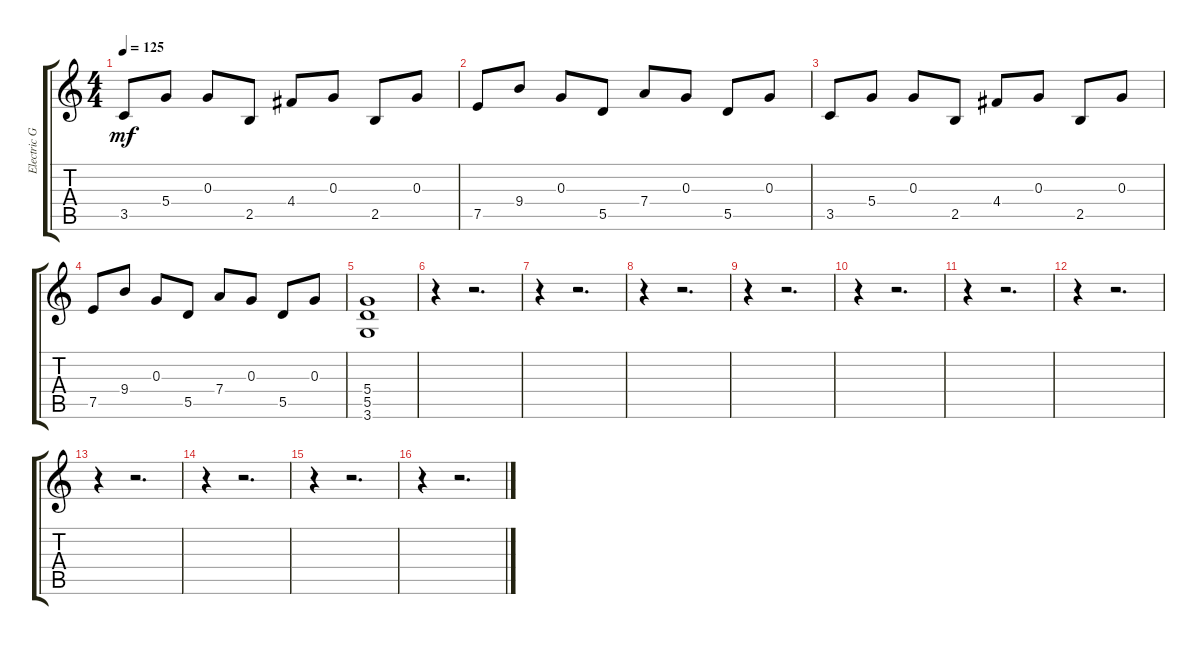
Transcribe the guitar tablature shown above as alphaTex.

\track ("Electric Guitar" "Electric G") {instrument electricguitarclean}
\staff {score tabs}
\tuning (E4 B3 G3 D3 A2 E2) {hide}
\ts (4 4)
\tempo 125
\clef g2
\ks c
3.5.8{dy mf} 5.4.8 0.3.8 2.5.8 4.4.8 0.3.8 2.5.8 0.3.8 |
7.5.8 9.4.8 0.3.8 5.5.8 7.4.8 0.3.8 5.5.8 0.3.8 |
3.5.8 5.4.8 0.3.8 2.5.8 4.4.8 0.3.8 2.5.8 0.3.8 |
7.5.8 9.4.8 0.3.8 5.5.8 7.4.8 0.3.8 5.5.8 0.3.8 |
(5.4 5.5 3.6).1 |
r.4 r.2{d} |
r.4 r.2{d} |
r.4 r.2{d} |
r.4 r.2{d} |
r.4 r.2{d} |
r.4 r.2{d} |
r.4 r.2{d} |
r.4 r.2{d} |
r.4 r.2{d} |
r.4 r.2{d} |
r.4 r.2{d}
